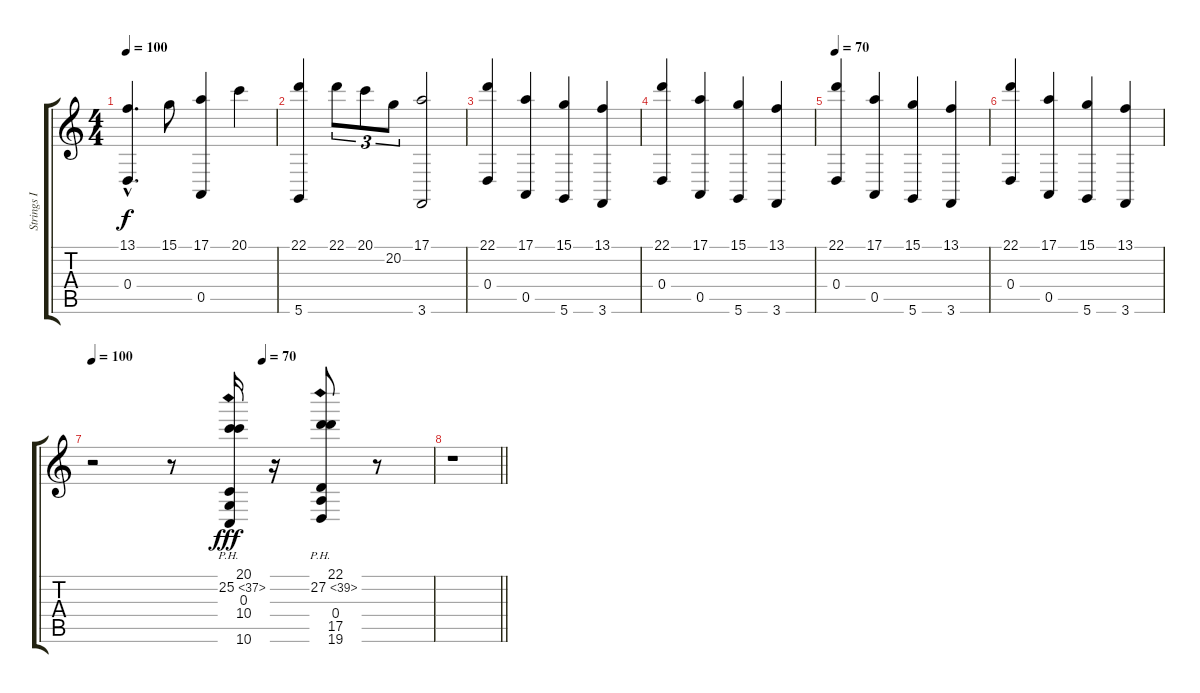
\track ("Strings I" "Strings I") {instrument stringensemble1}
\staff {score tabs}
\tuning (E4 B3 G3 D3 A2 D2) {hide}
\ts (4 4)
\tempo 100
\clef g2
\ks c
(13.1{hac} 0.4{hac}).4{d dy f} 15.1.8 (17.1 0.5).4 20.1.4 |
(22.1 5.6).4 22.1.8{tu (3 2)} 20.1.8{tu (3 2)} 20.2.8{tu (3 2)} (17.1 3.6).2 |
(22.1 0.4).4 (17.1 0.5).4 (15.1 5.6).4 (13.1 3.6).4 |
(22.1 0.4).4 (17.1 0.5).4 (15.1 5.6).4 (13.1 3.6).4 |
\tempo 70
(22.1 0.4).4 (17.1 0.5).4 (15.1 5.6).4 (13.1 3.6).4 |
(22.1 0.4).4 (17.1 0.5).4 (15.1 5.6).4 (13.1 3.6).4 |
\tempo 100
\tempo (70 0.5)
r.2 r.8 (20.1 25.2{ph 12} 0.3 10.4 10.6).16{dy fff volume 16} r.16 (22.1 27.2{ph 12} 0.4 17.5 19.6).8 r.8 |
\barLineRight lightlight
r.1
